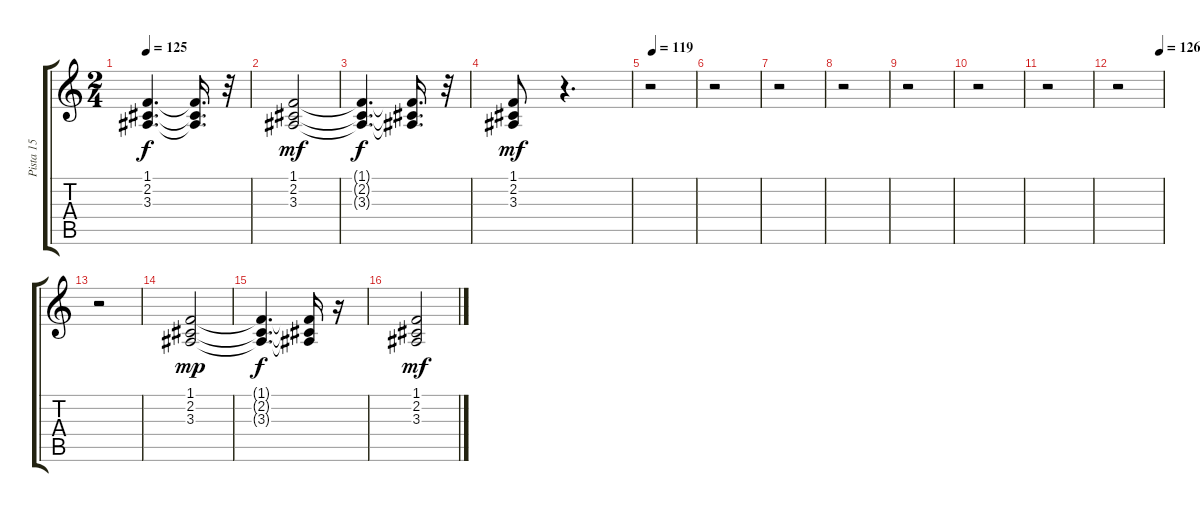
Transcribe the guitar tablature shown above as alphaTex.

\track ("Pista 15" "Pista 15") {instrument electricpiano1}
\staff {score tabs}
\tuning (E4 B3 G3 D3 A2 E2) {hide}
\ts (2 4)
\tempo 125
\clef g2
\ks c
(1.1{t} 2.2{t} 3.3{t}).4{d dy f} (1.1{t} 2.2{t} 3.3{t}).16{d} r.32 |
(1.1 2.2 3.3).2{dy mf} |
(1.1{t} 2.2{t} 3.3{t}).4{d dy f} (1.1{t} 2.2{t} 3.3{t}).16{d} r.32 |
(1.1 2.2 3.3).8{dy mf} r.4{d} |
\tempo (119 0.0625)
r.2 |
r.2 |
r.2 |
r.2 |
r.2 |
r.2 |
r.2 |
\tempo (126 0.9375)
r.2 |
r.2 |
(1.1 2.2 3.3).2{dy mp} |
(1.1{t} 2.2{t} 3.3{t}).4{d dy f} (1.1{t} 2.2{t} 3.3{t}).16 r.16 |
(1.1 2.2 3.3).2{dy mf}
